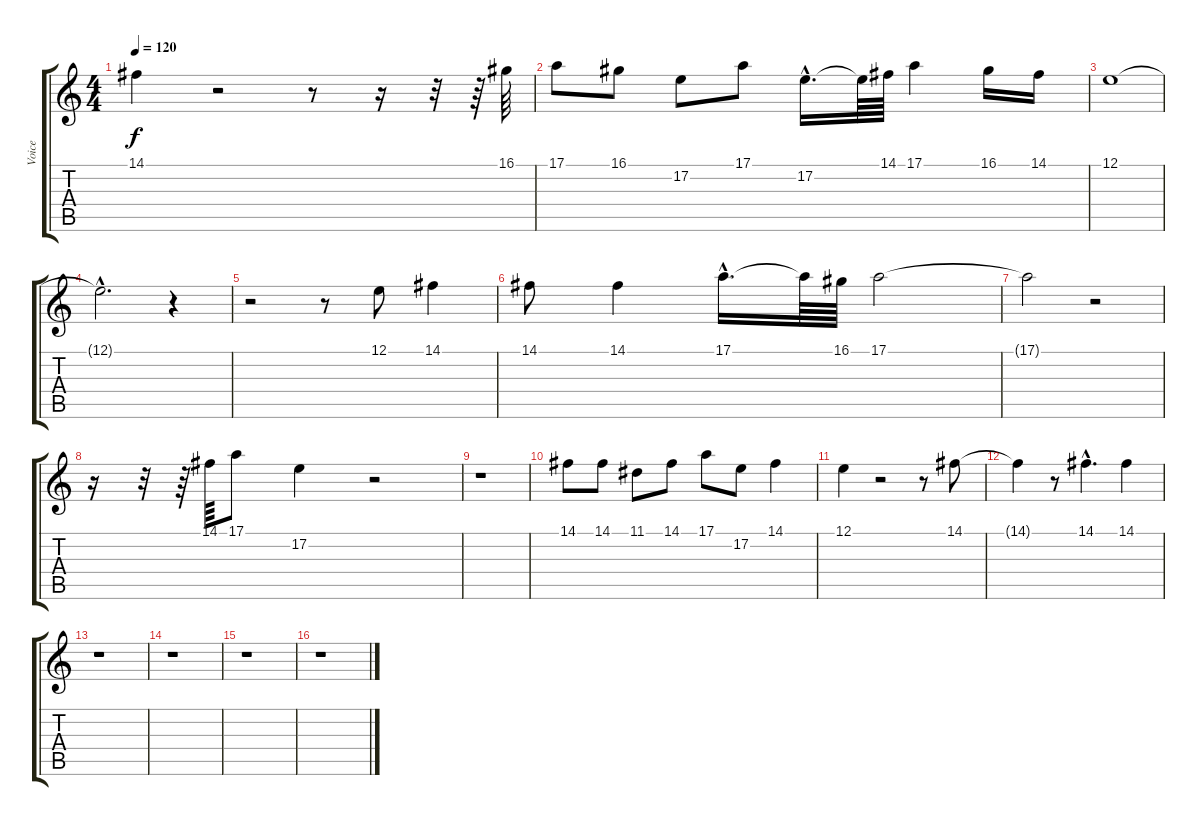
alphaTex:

\track ("Voice" "Voice") {instrument pad3polysynth}
\staff {score tabs}
\tuning (E4 B3 G3 D3 A2 E2) {hide}
\ts (4 4)
\tempo 120
\clef g2
\ks c
14.1{t}.4{dy f} r.2 r.8 r.16 r.32 r.64 16.1.64 |
17.1.8 16.1.8 17.2.8 17.1.8 17.2{hac}.16{d} 17.2{t}.64 14.1.64 17.1.4 16.1.16 14.1.16 |
12.1.1 |
12.1{hac t}.2{d} r.4 |
r.2 r.8 12.1.8 14.1.4 |
14.1.8 14.1.4 17.1{hac}.16{d} 17.1{t}.64 16.1.64 17.1.2 |
17.1{t}.2 r.2 |
r.16 r.32 r.64 14.1.64 17.1.8 17.2.4 r.2 |
r.1 |
14.1.8 14.1.8 11.1.8 14.1.8 17.1.8 17.2.8 14.1.4 |
12.1.4 r.2 r.8 14.1.8 |
14.1{t}.4 r.8 14.1{hac}.4{d} 14.1.4 |
r.1 |
r.1 |
r.1 |
r.1
